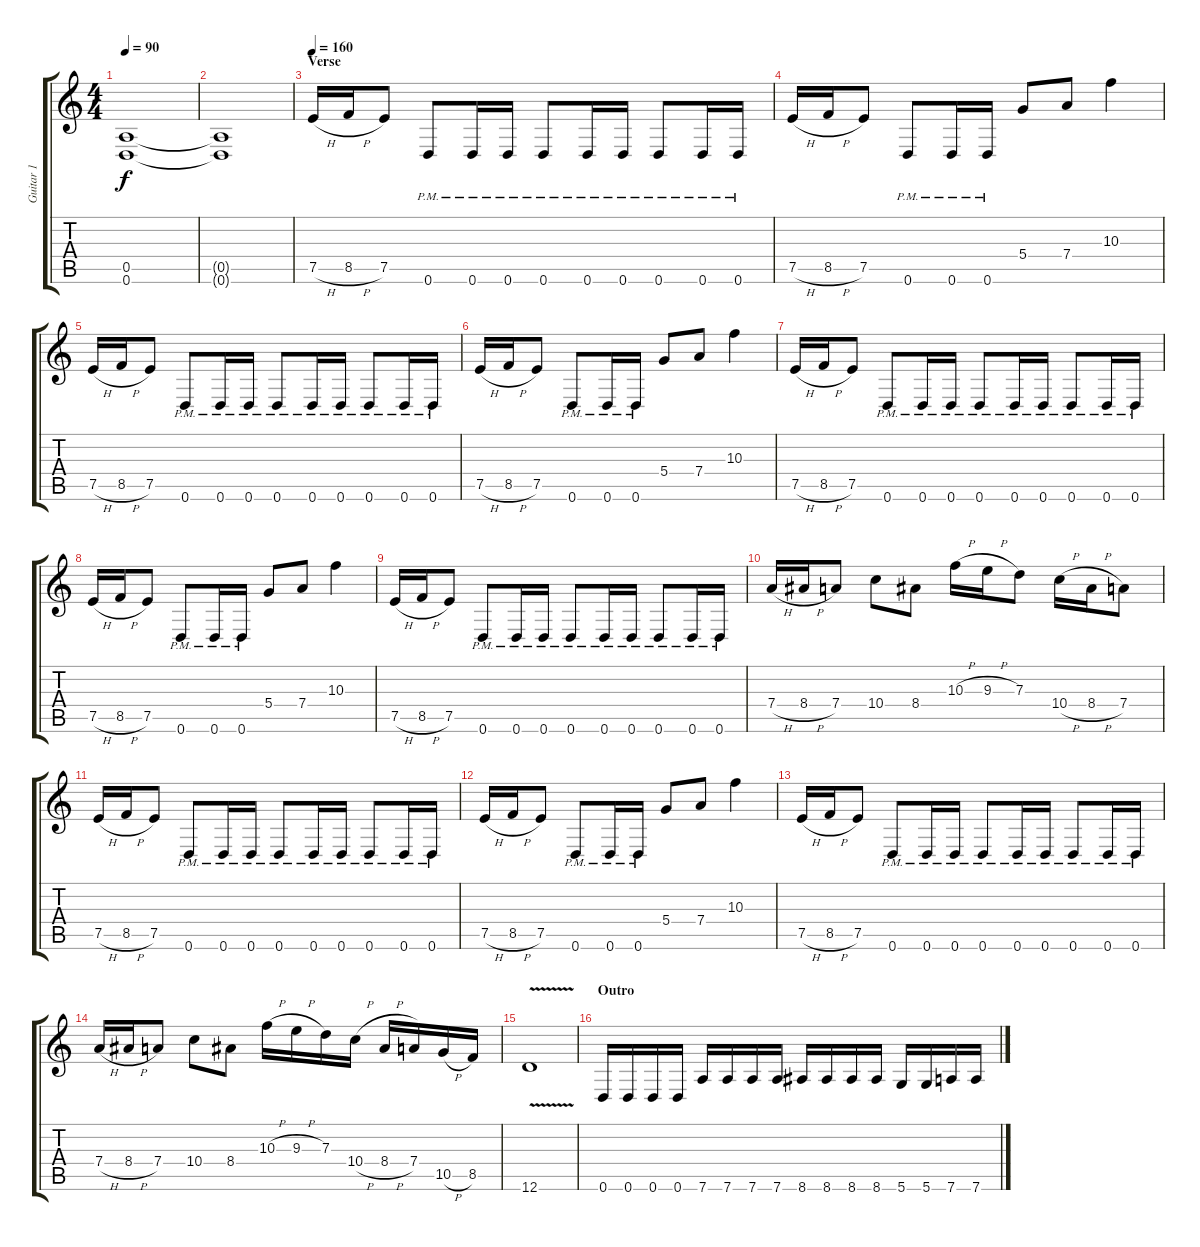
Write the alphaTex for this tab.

\track ("Guitar 1" "Guitar 1") {instrument distortionguitar}
\staff {score tabs}
\tuning (E4 B3 G3 D3 A2 D2) {hide}
\ts (4 4)
\tempo 90
\clef g2
\ks c
(0.5 0.6).1{dy f} |
(0.5{t} 0.6{t}).1 |
\section ("" "Verse")
\tempo 160
7.5{h}.16 8.5{h}.16 7.5.8 0.6{pm}.8 0.6{pm}.16 0.6{pm}.16 0.6{pm}.8 0.6{pm}.16 0.6{pm}.16 0.6{pm}.8 0.6{pm}.16 0.6{pm}.16 |
7.5{h}.16 8.5{h}.16 7.5.8 0.6{pm}.8 0.6{pm}.16 0.6{pm}.16 5.4.8 7.4.8 10.3.4 |
7.5{h}.16 8.5{h}.16 7.5.8 0.6{pm}.8 0.6{pm}.16 0.6{pm}.16 0.6{pm}.8 0.6{pm}.16 0.6{pm}.16 0.6{pm}.8 0.6{pm}.16 0.6{pm}.16 |
7.5{h}.16 8.5{h}.16 7.5.8 0.6{pm}.8 0.6{pm}.16 0.6{pm}.16 5.4.8 7.4.8 10.3.4 |
7.5{h}.16 8.5{h}.16 7.5.8 0.6{pm}.8 0.6{pm}.16 0.6{pm}.16 0.6{pm}.8 0.6{pm}.16 0.6{pm}.16 0.6{pm}.8 0.6{pm}.16 0.6{pm}.16 |
7.5{h}.16 8.5{h}.16 7.5.8 0.6{pm}.8 0.6{pm}.16 0.6{pm}.16 5.4.8 7.4.8 10.3.4 |
7.5{h}.16 8.5{h}.16 7.5.8 0.6{pm}.8 0.6{pm}.16 0.6{pm}.16 0.6{pm}.8 0.6{pm}.16 0.6{pm}.16 0.6{pm}.8 0.6{pm}.16 0.6{pm}.16 |
7.4{h}.16 8.4{h}.16 7.4.8 10.4.8 8.4.8 10.3{h}.16 9.3{h}.16 7.3.8 10.4{h}.16 8.4{h}.16 7.4.8 |
7.5{h}.16 8.5{h}.16 7.5.8 0.6{pm}.8 0.6{pm}.16 0.6{pm}.16 0.6{pm}.8 0.6{pm}.16 0.6{pm}.16 0.6{pm}.8 0.6{pm}.16 0.6{pm}.16 |
7.5{h}.16 8.5{h}.16 7.5.8 0.6{pm}.8 0.6{pm}.16 0.6{pm}.16 5.4.8 7.4.8 10.3.4 |
7.5{h}.16 8.5{h}.16 7.5.8 0.6{pm}.8 0.6{pm}.16 0.6{pm}.16 0.6{pm}.8 0.6{pm}.16 0.6{pm}.16 0.6{pm}.8 0.6{pm}.16 0.6{pm}.16 |
7.4{h}.16 8.4{h}.16 7.4.8 10.4.8 8.4.8 10.3{h}.16 9.3{h}.16 7.3.16 10.4{h}.16 8.4{h}.16 7.4.16 10.5{h}.16 8.5.16 |
12.6{v}.1 |
\section ("" "Outro")
0.6.16 0.6.16 0.6.16 0.6.16 7.6.16 7.6.16 7.6.16 7.6.16 8.6.16 8.6.16 8.6.16 8.6.16 5.6.16 5.6.16 7.6.16 7.6.16
